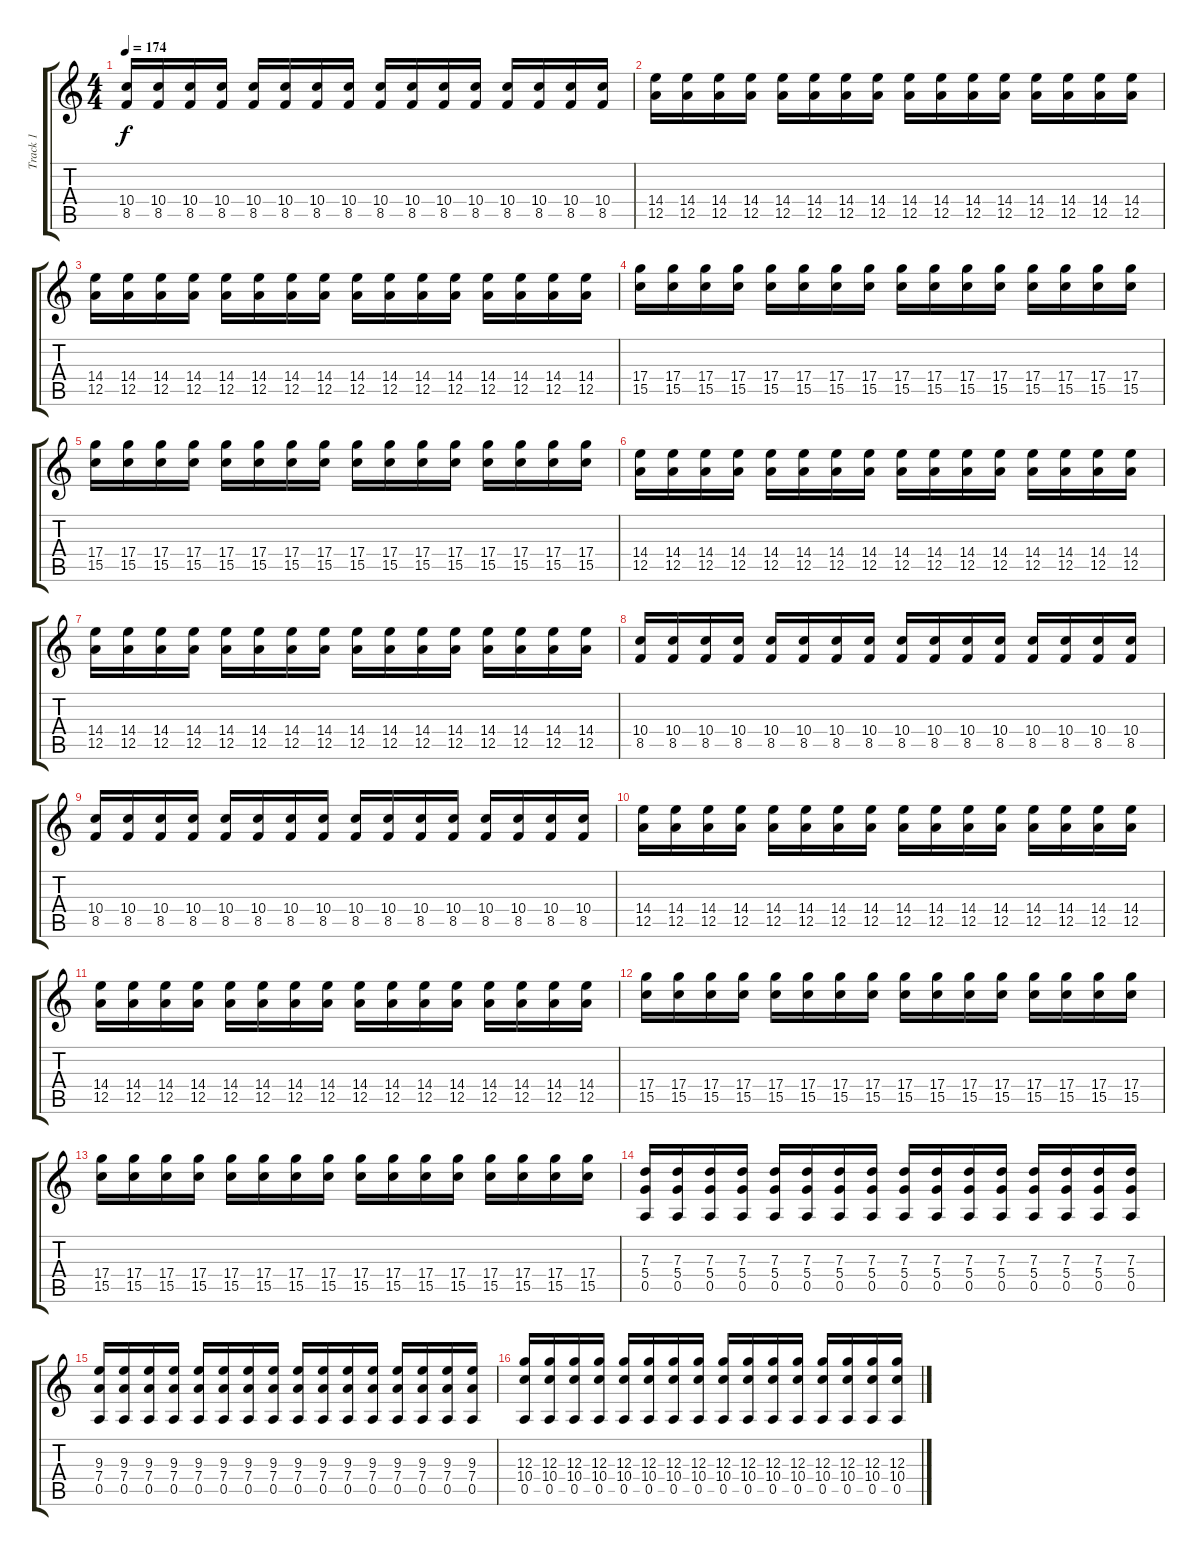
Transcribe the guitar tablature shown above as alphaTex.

\track ("Track 1" "Track 1") {instrument distortionguitar}
\staff {score tabs}
\tuning (E4 B3 G3 D3 A2 E2) {hide}
\ts (4 4)
\tempo 174
\clef g2
\ks c
(10.4 8.5).16{dy f} (10.4 8.5).16 (10.4 8.5).16 (10.4 8.5).16 (10.4 8.5).16 (10.4 8.5).16 (10.4 8.5).16 (10.4 8.5).16 (10.4 8.5).16 (10.4 8.5).16 (10.4 8.5).16 (10.4 8.5).16 (10.4 8.5).16 (10.4 8.5).16 (10.4 8.5).16 (10.4 8.5).16 |
(14.4 12.5).16 (14.4 12.5).16 (14.4 12.5).16 (14.4 12.5).16 (14.4 12.5).16 (14.4 12.5).16 (14.4 12.5).16 (14.4 12.5).16 (14.4 12.5).16 (14.4 12.5).16 (14.4 12.5).16 (14.4 12.5).16 (14.4 12.5).16 (14.4 12.5).16 (14.4 12.5).16 (14.4 12.5).16 |
(14.4 12.5).16 (14.4 12.5).16 (14.4 12.5).16 (14.4 12.5).16 (14.4 12.5).16 (14.4 12.5).16 (14.4 12.5).16 (14.4 12.5).16 (14.4 12.5).16 (14.4 12.5).16 (14.4 12.5).16 (14.4 12.5).16 (14.4 12.5).16 (14.4 12.5).16 (14.4 12.5).16 (14.4 12.5).16 |
(17.4 15.5).16 (17.4 15.5).16 (17.4 15.5).16 (17.4 15.5).16 (17.4 15.5).16 (17.4 15.5).16 (17.4 15.5).16 (17.4 15.5).16 (17.4 15.5).16 (17.4 15.5).16 (17.4 15.5).16 (17.4 15.5).16 (17.4 15.5).16 (17.4 15.5).16 (17.4 15.5).16 (17.4 15.5).16 |
(17.4 15.5).16 (17.4 15.5).16 (17.4 15.5).16 (17.4 15.5).16 (17.4 15.5).16 (17.4 15.5).16 (17.4 15.5).16 (17.4 15.5).16 (17.4 15.5).16 (17.4 15.5).16 (17.4 15.5).16 (17.4 15.5).16 (17.4 15.5).16 (17.4 15.5).16 (17.4 15.5).16 (17.4 15.5).16 |
(14.4 12.5).16 (14.4 12.5).16 (14.4 12.5).16 (14.4 12.5).16 (14.4 12.5).16 (14.4 12.5).16 (14.4 12.5).16 (14.4 12.5).16 (14.4 12.5).16 (14.4 12.5).16 (14.4 12.5).16 (14.4 12.5).16 (14.4 12.5).16 (14.4 12.5).16 (14.4 12.5).16 (14.4 12.5).16 |
(14.4 12.5).16 (14.4 12.5).16 (14.4 12.5).16 (14.4 12.5).16 (14.4 12.5).16 (14.4 12.5).16 (14.4 12.5).16 (14.4 12.5).16 (14.4 12.5).16 (14.4 12.5).16 (14.4 12.5).16 (14.4 12.5).16 (14.4 12.5).16 (14.4 12.5).16 (14.4 12.5).16 (14.4 12.5).16 |
(10.4 8.5).16 (10.4 8.5).16 (10.4 8.5).16 (10.4 8.5).16 (10.4 8.5).16 (10.4 8.5).16 (10.4 8.5).16 (10.4 8.5).16 (10.4 8.5).16 (10.4 8.5).16 (10.4 8.5).16 (10.4 8.5).16 (10.4 8.5).16 (10.4 8.5).16 (10.4 8.5).16 (10.4 8.5).16 |
(10.4 8.5).16 (10.4 8.5).16 (10.4 8.5).16 (10.4 8.5).16 (10.4 8.5).16 (10.4 8.5).16 (10.4 8.5).16 (10.4 8.5).16 (10.4 8.5).16 (10.4 8.5).16 (10.4 8.5).16 (10.4 8.5).16 (10.4 8.5).16 (10.4 8.5).16 (10.4 8.5).16 (10.4 8.5).16 |
(14.4 12.5).16 (14.4 12.5).16 (14.4 12.5).16 (14.4 12.5).16 (14.4 12.5).16 (14.4 12.5).16 (14.4 12.5).16 (14.4 12.5).16 (14.4 12.5).16 (14.4 12.5).16 (14.4 12.5).16 (14.4 12.5).16 (14.4 12.5).16 (14.4 12.5).16 (14.4 12.5).16 (14.4 12.5).16 |
(14.4 12.5).16 (14.4 12.5).16 (14.4 12.5).16 (14.4 12.5).16 (14.4 12.5).16 (14.4 12.5).16 (14.4 12.5).16 (14.4 12.5).16 (14.4 12.5).16 (14.4 12.5).16 (14.4 12.5).16 (14.4 12.5).16 (14.4 12.5).16 (14.4 12.5).16 (14.4 12.5).16 (14.4 12.5).16 |
(17.4 15.5).16 (17.4 15.5).16 (17.4 15.5).16 (17.4 15.5).16 (17.4 15.5).16 (17.4 15.5).16 (17.4 15.5).16 (17.4 15.5).16 (17.4 15.5).16 (17.4 15.5).16 (17.4 15.5).16 (17.4 15.5).16 (17.4 15.5).16 (17.4 15.5).16 (17.4 15.5).16 (17.4 15.5).16 |
(17.4 15.5).16 (17.4 15.5).16 (17.4 15.5).16 (17.4 15.5).16 (17.4 15.5).16 (17.4 15.5).16 (17.4 15.5).16 (17.4 15.5).16 (17.4 15.5).16 (17.4 15.5).16 (17.4 15.5).16 (17.4 15.5).16 (17.4 15.5).16 (17.4 15.5).16 (17.4 15.5).16 (17.4 15.5).16 |
(7.3 5.4 0.5).16 (7.3 5.4 0.5).16 (7.3 5.4 0.5).16 (7.3 5.4 0.5).16 (7.3 5.4 0.5).16 (7.3 5.4 0.5).16 (7.3 5.4 0.5).16 (7.3 5.4 0.5).16 (7.3 5.4 0.5).16 (7.3 5.4 0.5).16 (7.3 5.4 0.5).16 (7.3 5.4 0.5).16 (7.3 5.4 0.5).16 (7.3 5.4 0.5).16 (7.3 5.4 0.5).16 (7.3 5.4 0.5).16 |
(9.3 7.4 0.5).16 (9.3 7.4 0.5).16 (9.3 7.4 0.5).16 (9.3 7.4 0.5).16 (9.3 7.4 0.5).16 (9.3 7.4 0.5).16 (9.3 7.4 0.5).16 (9.3 7.4 0.5).16 (9.3 7.4 0.5).16 (9.3 7.4 0.5).16 (9.3 7.4 0.5).16 (9.3 7.4 0.5).16 (9.3 7.4 0.5).16 (9.3 7.4 0.5).16 (9.3 7.4 0.5).16 (9.3 7.4 0.5).16 |
(12.3 10.4 0.5).16 (12.3 10.4 0.5).16 (12.3 10.4 0.5).16 (12.3 10.4 0.5).16 (12.3 10.4 0.5).16 (12.3 10.4 0.5).16 (12.3 10.4 0.5).16 (12.3 10.4 0.5).16 (12.3 10.4 0.5).16 (12.3 10.4 0.5).16 (12.3 10.4 0.5).16 (12.3 10.4 0.5).16 (12.3 10.4 0.5).16 (12.3 10.4 0.5).16 (12.3 10.4 0.5).16 (12.3 10.4 0.5).16
